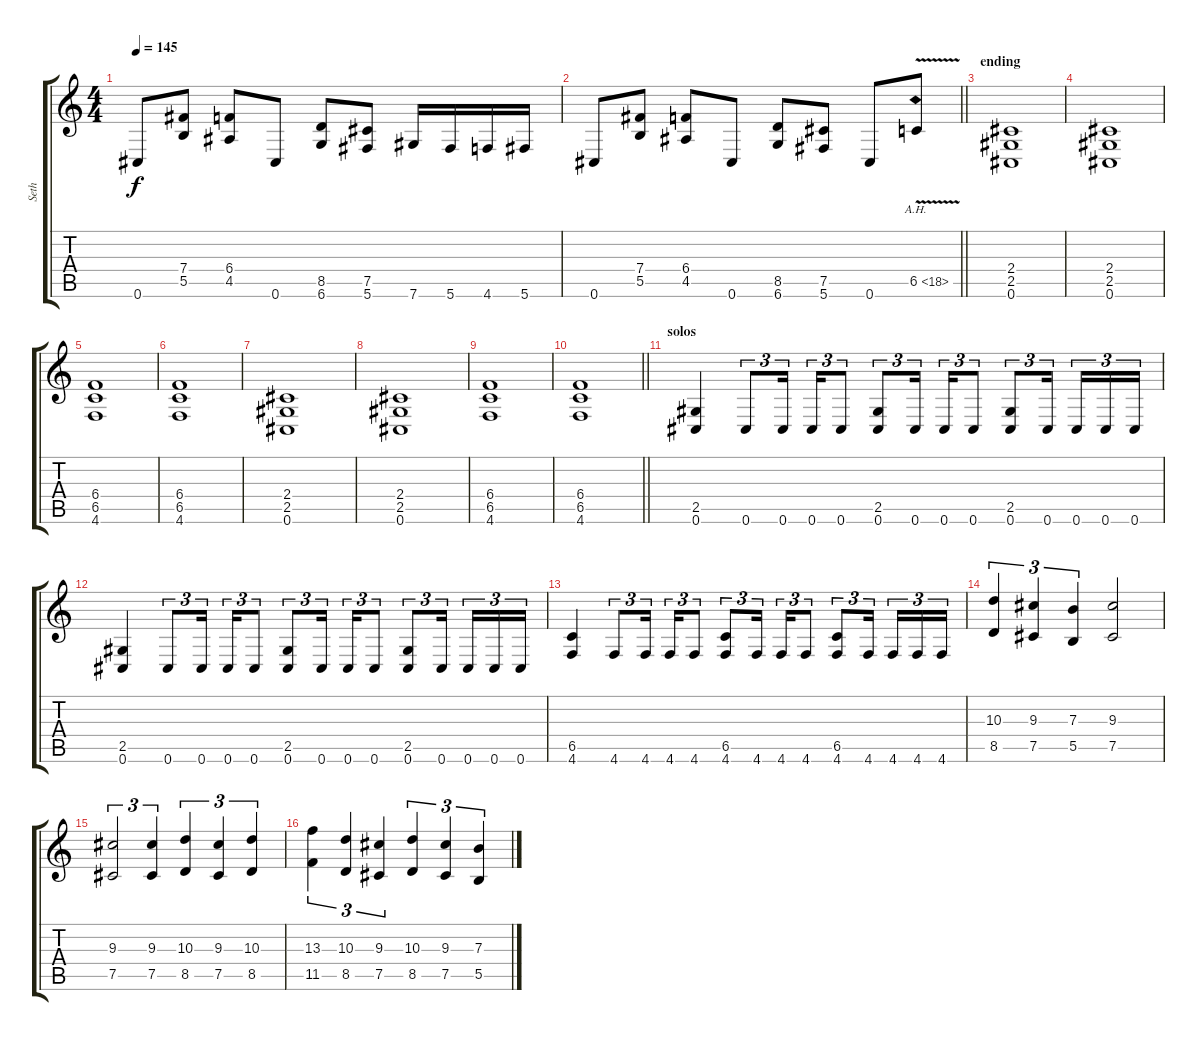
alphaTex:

\track ("Seth" "Seth") {instrument distortionguitar}
\staff {score tabs}
\tuning (Db4 Ab3 E3 B2 Gb2 Db2) {hide}
\ts (4 4)
\tempo 145
\clef g2
\ks c
0.6.8{dy f} (7.4 5.5).8 (6.4 4.5).8 0.6.8 (8.5 6.6).8 (7.5 5.6).8 7.6.16 5.6.16 4.6.16 5.6.16 |
\barLineRight lightlight
0.6.8 (7.4 5.5).8 (6.4 4.5).8 0.6.8 (8.5 6.6).8 (7.5 5.6).8 0.6.8 6.5{ah 12 v}.8 |
\section ("" "ending")
(2.4 2.5 0.6).1 |
(2.4 2.5 0.6).1 |
(6.4 6.5 4.6).1 |
(6.4 6.5 4.6).1 |
(2.4 2.5 0.6).1 |
(2.4 2.5 0.6).1 |
(6.4 6.5 4.6).1 |
\barLineRight lightlight
(6.4 6.5 4.6).1 |
\section ("" "solos")
(2.5 0.6).4 0.6.8{tu (3 2)} 0.6.16{tu (3 2) beam splitsecondary} 0.6.16{tu (3 2)} 0.6.8{tu (3 2)} (2.5 0.6).8{tu (3 2)} 0.6.16{tu (3 2) beam splitsecondary} 0.6.16{tu (3 2)} 0.6.8{tu (3 2)} (2.5 0.6).8{tu (3 2)} 0.6.16{tu (3 2) beam splitsecondary} 0.6.16{tu (3 2)} 0.6.16{tu (3 2)} 0.6.16{tu (3 2)} |
(2.5 0.6).4 0.6.8{tu (3 2)} 0.6.16{tu (3 2) beam splitsecondary} 0.6.16{tu (3 2)} 0.6.8{tu (3 2)} (2.5 0.6).8{tu (3 2)} 0.6.16{tu (3 2) beam splitsecondary} 0.6.16{tu (3 2)} 0.6.8{tu (3 2)} (2.5 0.6).8{tu (3 2)} 0.6.16{tu (3 2) beam splitsecondary} 0.6.16{tu (3 2)} 0.6.16{tu (3 2)} 0.6.16{tu (3 2)} |
(6.5 4.6).4 4.6.8{tu (3 2)} 4.6.16{tu (3 2) beam splitsecondary} 4.6.16{tu (3 2)} 4.6.8{tu (3 2)} (6.5 4.6).8{tu (3 2)} 4.6.16{tu (3 2) beam splitsecondary} 4.6.16{tu (3 2)} 4.6.8{tu (3 2)} (6.5 4.6).8{tu (3 2)} 4.6.16{tu (3 2) beam splitsecondary} 4.6.16{tu (3 2)} 4.6.16{tu (3 2)} 4.6.16{tu (3 2)} |
(10.3 8.5).4{tu (3 2)} (9.3 7.5).4{tu (3 2)} (7.3 5.5).4{tu (3 2)} (9.3 7.5).2 |
(9.3 7.5).2{tu (3 2)} (9.3 7.5).4{tu (3 2)} (10.3 8.5).4{tu (3 2)} (9.3 7.5).4{tu (3 2)} (10.3 8.5).4{tu (3 2)} |
(13.3 11.5).4{tu (3 2)} (10.3 8.5).4{tu (3 2)} (9.3 7.5).4{tu (3 2)} (10.3 8.5).4{tu (3 2)} (9.3 7.5).4{tu (3 2)} (7.3 5.5).4{tu (3 2)}
